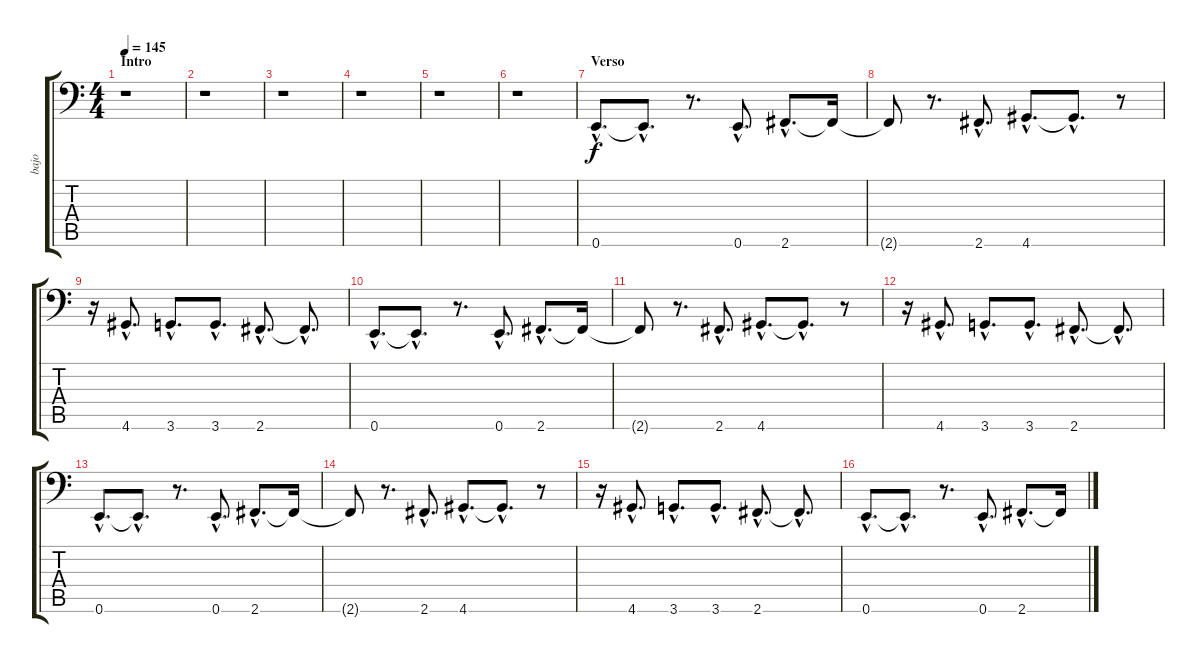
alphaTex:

\track ("bajo" "bajo") {instrument electricbassfinger}
\staff {score tabs}
\tuning (E3 B2 G2 D2 A1 E1) {hide}
\ts (4 4)
\section ("" "Intro")
\tempo 145
\clef f4
\ks c
r.1{dy f instrument electricbassfinger} |
r.1 |
r.1 |
r.1 |
r.1 |
r.1 |
\section ("" "Verso")
0.6{hac}.8{d} 0.6{hac t}.8{d} r.8{d} 0.6{hac}.8{d} 2.6{hac}.8{d} 2.6{t}.16 |
2.6{t}.8 r.8{d} 2.6{hac}.8{d} 4.6{hac}.8{d} 4.6{hac t}.8{d} r.8 |
r.16 4.6{hac}.8{d} 3.6{hac}.8{d} 3.6{hac}.8{d} 2.6{hac}.8{d} 2.6{hac t}.8{d} |
0.6{hac}.8{d} 0.6{hac t}.8{d} r.8{d} 0.6{hac}.8{d} 2.6{hac}.8{d} 2.6{t}.16 |
2.6{t}.8 r.8{d} 2.6{hac}.8{d} 4.6{hac}.8{d} 4.6{hac t}.8{d} r.8 |
r.16 4.6{hac}.8{d} 3.6{hac}.8{d} 3.6{hac}.8{d} 2.6{hac}.8{d} 2.6{hac t}.8{d} |
0.6{hac}.8{d} 0.6{hac t}.8{d} r.8{d} 0.6{hac}.8{d} 2.6{hac}.8{d} 2.6{t}.16 |
2.6{t}.8 r.8{d} 2.6{hac}.8{d} 4.6{hac}.8{d} 4.6{hac t}.8{d} r.8 |
r.16 4.6{hac}.8{d} 3.6{hac}.8{d} 3.6{hac}.8{d} 2.6{hac}.8{d} 2.6{hac t}.8{d} |
0.6{hac}.8{d} 0.6{hac t}.8{d} r.8{d} 0.6{hac}.8{d} 2.6{hac}.8{d} 2.6{t}.16
